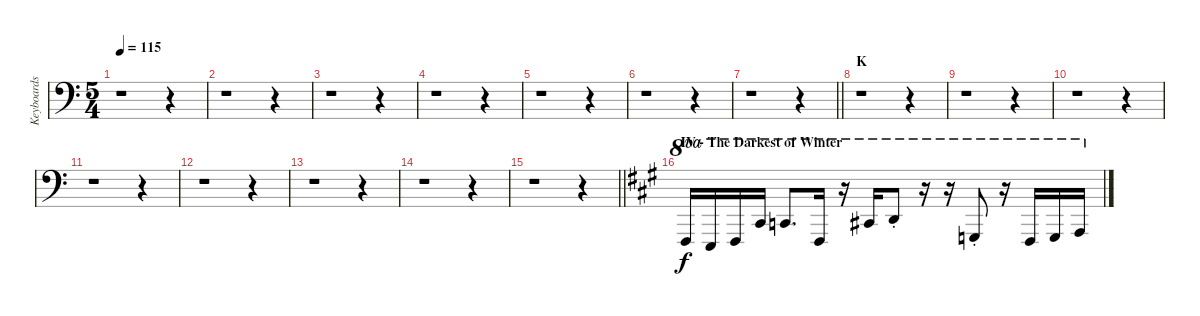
\track ("Keyboards (low register)" "Keyboards ") {instrument acousticgrandpiano}
\staff {score}
\tuning (E3 B2 G2 D2 A1 E1 A0) {hide}
\ts (5 4)
\tempo 115
\clef f4
\ks aminor
r.1{dy f} r.4 |
r.1 r.4 |
r.1 r.4 |
r.1 r.4 |
r.1 r.4 |
r.1 r.4 |
\barLineRight lightlight
r.1 r.4 |
\section ("" "K")
r.1 r.4 |
r.1 r.4 |
r.1 r.4 |
r.1 r.4 |
r.1 r.4 |
r.1 r.4 |
r.1 r.4 |
\barLineRight lightlight
r.1 r.4 |
\section ("" "IV - The Darkest of Winter")
\ks f#minor
4.4.16{ot 8va instrument drawbarorgan} 2.4.16{ot 8va} 4.4.16{ot 8va} 2.2.16{ot 8va} 1.2.8{d ot 8va} 4.4.16{ot 8va} r.16{ot 8va} 6.3.16{ot 8va} 7.3{st}.8{ot 8va} r.16{ot 8va} r.16{ot 8va} 0.3{st}.8{ot 8va} r.16{ot 8va} 4.4.16{ot 8va} 0.3.16{ot 8va} 2.3.16{ot 8va}
